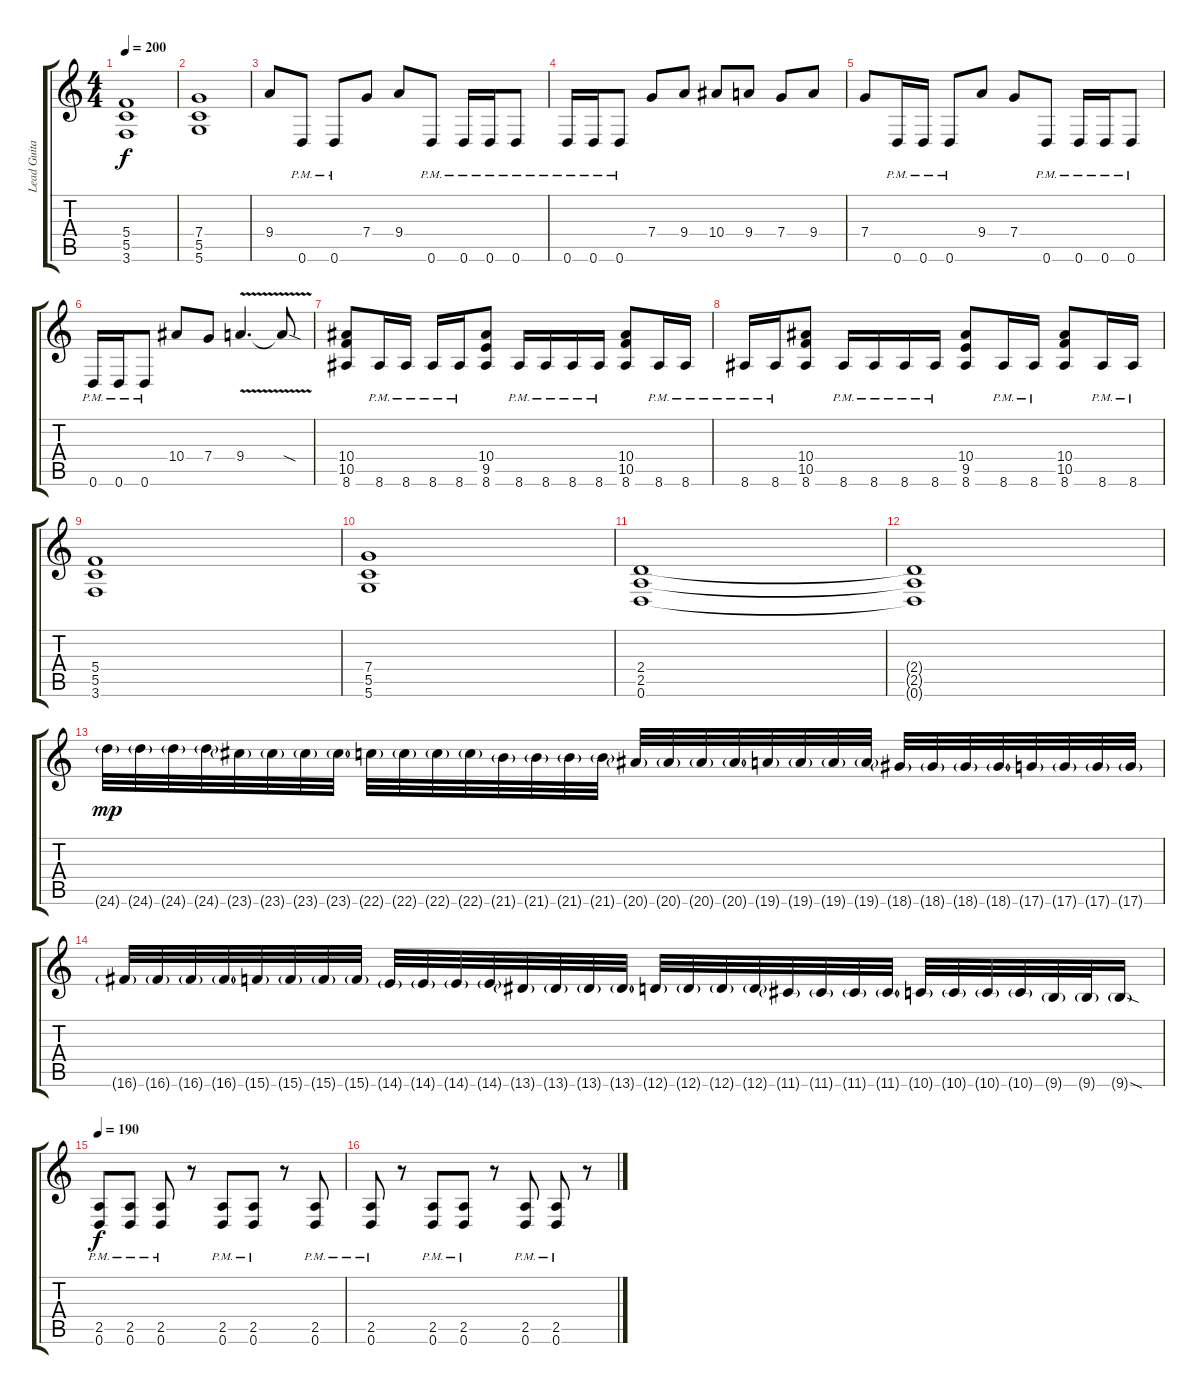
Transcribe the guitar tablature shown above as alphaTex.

\track ("Lead Guitar 1" "Lead Guita") {instrument distortionguitar}
\staff {score tabs}
\tuning (D4 A3 F3 C3 G2 D2) {hide}
\ts (4 4)
\tempo 200
\clef g2
\ks c
(5.4 5.5 3.6).1{dy f} |
(7.4 5.5 5.6).1 |
9.4.8 0.6{pm}.8 0.6{pm}.8 7.4.8 9.4.8 0.6{pm}.8 0.6{pm}.16 0.6{pm}.16 0.6{pm}.8 |
0.6{pm}.16 0.6{pm}.16 0.6{pm}.8 7.4.8 9.4.8 10.4.8 9.4.8 7.4.8 9.4.8 |
7.4.8 0.6{pm}.16 0.6{pm}.16 0.6{pm}.8 9.4.8 7.4.8 0.6{pm}.8 0.6{pm}.16 0.6{pm}.16 0.6{pm}.8 |
0.6{pm}.16 0.6{pm}.16 0.6{pm}.8 10.4.8 7.4.8 9.4{v}.4{d} 9.4{sod t}.8 |
(10.4 10.5 8.6).8 8.6{pm}.16 8.6{pm}.16 8.6{pm}.16 8.6{pm}.16 (10.4 9.5 8.6).8 8.6{pm}.16 8.6{pm}.16 8.6{pm}.16 8.6{pm}.16 (10.4 10.5 8.6).8 8.6{pm}.16 8.6{pm}.16 |
8.6{pm}.16 8.6{pm}.16 (10.4 10.5 8.6).8 8.6{pm}.16 8.6{pm}.16 8.6{pm}.16 8.6{pm}.16 (10.4 9.5 8.6).8 8.6{pm}.16 8.6{pm}.16 (10.4 10.5 8.6).8 8.6{pm}.16 8.6{pm}.16 |
(5.4 5.5 3.6).1 |
(7.4 5.5 5.6).1 |
(2.4 2.5 0.6).1 |
(2.4{t} 2.5{t} 0.6{t}).1 |
24.6{g}.32{dy mp instrument guitarharmonics} 24.6{g}.32 24.6{g}.32 24.6{g}.32 23.6{g}.32 23.6{g}.32 23.6{g}.32 23.6{g}.32 22.6{g}.32 22.6{g}.32 22.6{g}.32 22.6{g}.32 21.6{g}.32 21.6{g}.32 21.6{g}.32 21.6{g}.32 20.6{g}.32 20.6{g}.32 20.6{g}.32 20.6{g}.32 19.6{g}.32 19.6{g}.32 19.6{g}.32 19.6{g}.32 18.6{g}.32 18.6{g}.32 18.6{g}.32 18.6{g}.32 17.6{g}.32 17.6{g}.32 17.6{g}.32 17.6{g}.32 |
16.6{g}.32 16.6{g}.32 16.6{g}.32 16.6{g}.32 15.6{g}.32 15.6{g}.32 15.6{g}.32 15.6{g}.32 14.6{g}.32 14.6{g}.32 14.6{g}.32 14.6{g}.32 13.6{g}.32 13.6{g}.32 13.6{g}.32 13.6{g}.32 12.6{g}.32 12.6{g}.32 12.6{g}.32 12.6{g}.32 11.6{g}.32 11.6{g}.32 11.6{g}.32 11.6{g}.32 10.6{g}.32 10.6{g}.32 10.6{g}.32 10.6{g}.32 9.6{g}.32 9.6{g}.32 9.6{sod g}.16 |
\tempo 190
(2.5{pm} 0.6{pm}).8{dy f instrument distortionguitar} (2.5{pm} 0.6{pm}).8 (2.5{pm} 0.6{pm}).8 r.8 (2.5{pm} 0.6{pm}).8 (2.5{pm} 0.6{pm}).8 r.8 (2.5{pm} 0.6{pm}).8 |
(2.5{pm} 0.6{pm}).8 r.8 (2.5{pm} 0.6{pm}).8 (2.5{pm} 0.6{pm}).8 r.8 (2.5{pm} 0.6{pm}).8 (2.5{pm} 0.6{pm}).8 r.8
